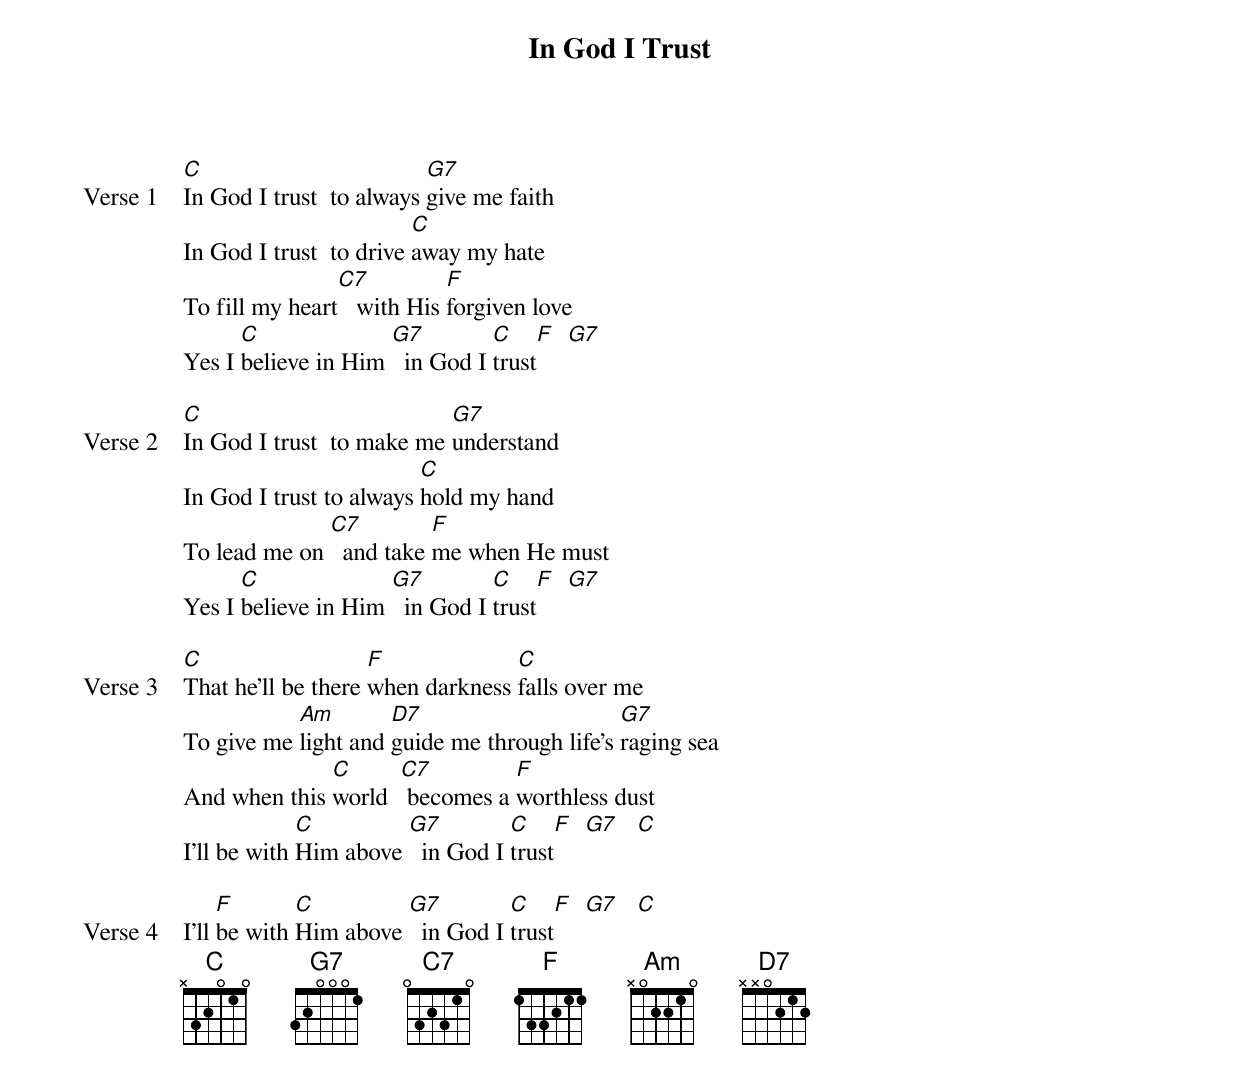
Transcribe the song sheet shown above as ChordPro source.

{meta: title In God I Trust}
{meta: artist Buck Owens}
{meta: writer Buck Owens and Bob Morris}

{start_of_verse: Verse 1}
[C]In God I trust  to always [G7]give me faith
In God I trust  to drive [C]away my hate
To fill my heart[C7]   with His [F]forgiven love
Yes I [C]believe in Him [G7]  in God I [C]trust[F]  [G7]
{end_of_verse}

{start_of_verse: Verse 2}
[C]In God I trust  to make me [G7]understand
In God I trust to always [C]hold my hand
To lead me on [C7]  and take [F]me when He must
Yes I [C]believe in Him [G7]  in God I [C]trust[F]  [G7]
{end_of_verse}

{start_of_verse: Verse 3}
[C]That he'll be there [F]when darkness [C]falls over me
To give me [Am]light and [D7]guide me through life's [G7]raging sea
And when this [C]world  [C7] becomes a [F]worthless dust
I'll be with [C]Him above [G7]  in God I [C]trust[F]  [G7]   [C]
{end_of_verse}

{start_of_verse: Verse 4}
I'll [F]be with [C]Him above [G7]  in God I [C]trust[F]  [G7]   [C]
{end_of_verse}
